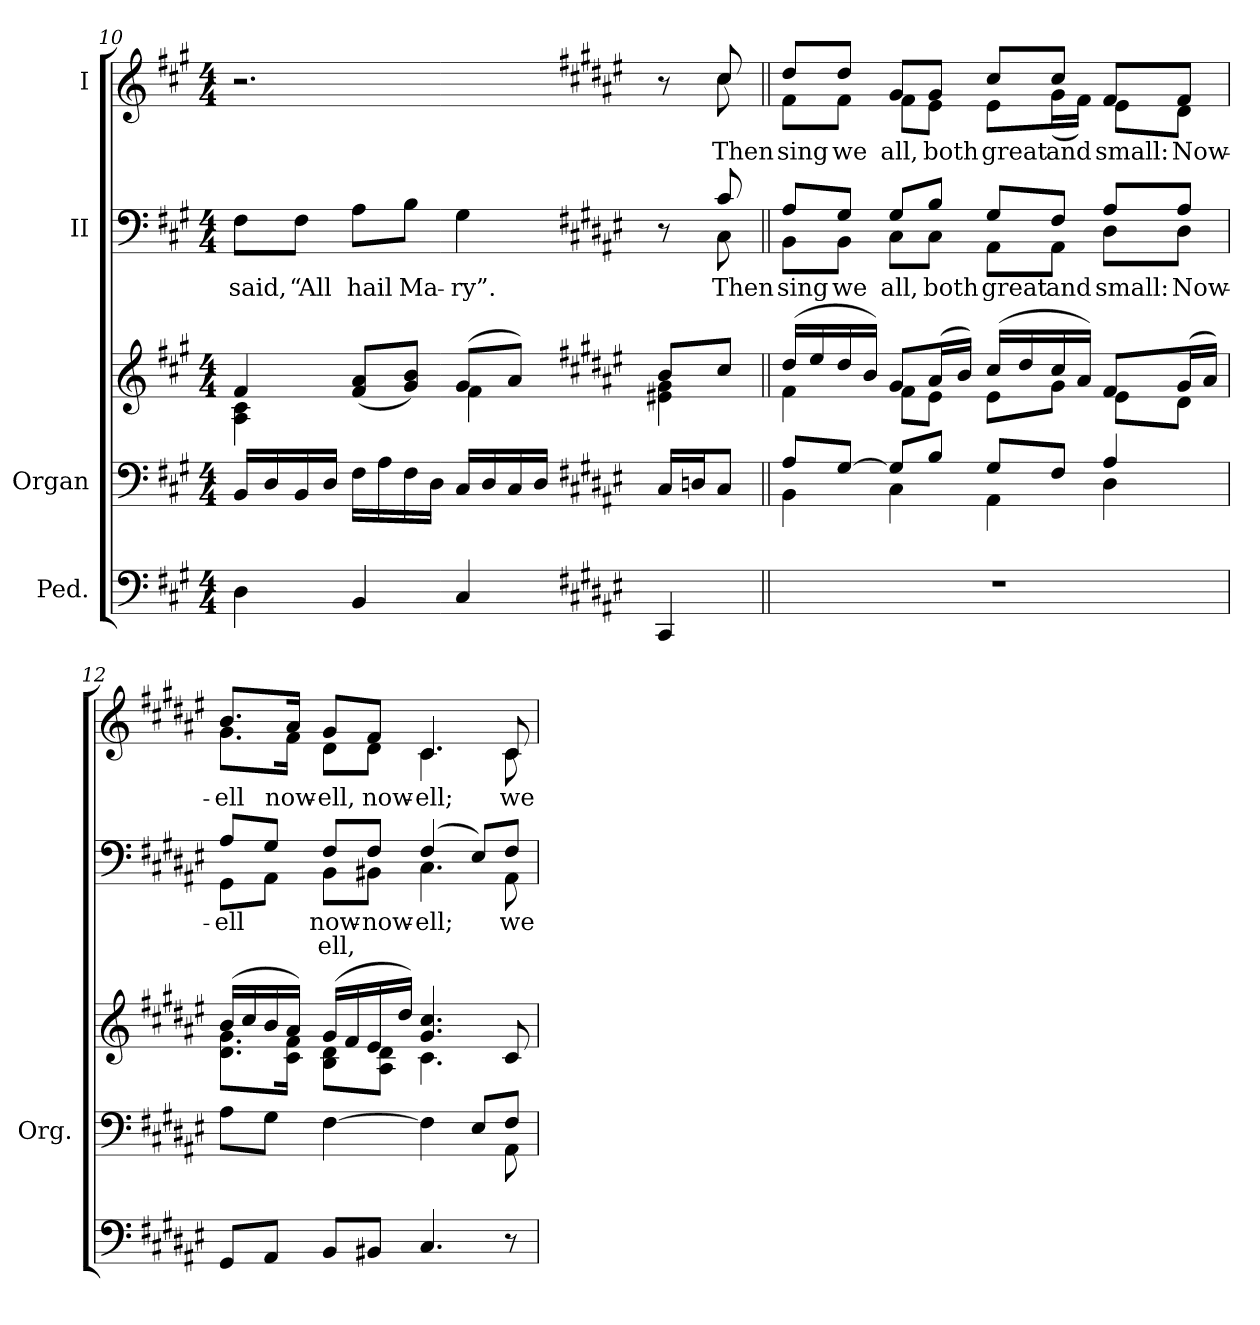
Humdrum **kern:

**kern	**kern	**kern	**kern	**text	**text	**kern	**text
*part4	*part3	*part3	*part2	*part2	*part2	*part1	*part1
*staff5	*staff4	*staff3	*staff2	*staff2	*staff2	*staff1	*staff1
*I"Ped.	*I"Organ	*	*I"II	*	*	*I"I	*
*	*I'Org.	*	*	*	*	*	*
*clefF4	*clefF4	*clefG2	*clefF4	*	*	*clefG2	*
*k[f#c#g#]	*k[f#c#g#]	*k[f#c#g#]	*k[f#c#g#]	*	*	*k[f#c#g#]	*
*A:	*A:	*A:	*A:	*	*	*A:	*
*M4/4	*M4/4	*M4/4	*M4/4	*	*	*M4/4	*
=10	=10	=10	=10	=10	=10	=10	=10
*	*	*^	*	*	*	*	*
!	!	!	!	!	!LO:LY:b:color=#000000	!	!	!
*	*	*	*	*^	*	*	*^	*
4Di\	16BBi/LL	4f#i/	4Ai\ 4c#i	8F#i\L	2..ryy	said,	.	2.r	2..ryy	.
.	16Di/	.	.	.	.	.	.	.	.	.
!	!	!	!	!	!	!LO:LY:b:color=#000000	!	!	!	!
.	16BBi/	.	.	8F#i\J	.	“All	.	.	.	.
.	16Di/JJ	.	.	.	.	.	.	.	.	.
!	!	!	!	!	!	!LO:LY:b:color=#000000	!	!	!	!
4BBi/	16F#i\LL	(8f#i/ 8aiL	4ryy	8Ai\L	.	hail	.	.	.	.
.	16Ai\	.	.	.	.	.	.	.	.	.
!	!	!	!	!	!	!LO:LY:b:color=#000000	!	!	!	!
.	16F#i\	8g#i/ 8biJ)	.	8Bi\J	.	Ma-	.	.	.	.
.	16Di\JJ	.	.	.	.	.	.	.	.	.
!	!	!	!	!	!	!LO:LY:b:color=#000000	!	!	!	!
4C#i/	16C#i/LL	(8g#i/L	4f#i\	4G#i\	.	-ry”.	.	.	.	.
.	16Di/	.	.	.	.	.	.	.	.	.
.	16C#i/	8ai/J)	.	.	.	.	.	.	.	.
.	16Di/JJ	.	.	.	.	.	.	.	.	.
*k[f#c#g#d#a#e#]	*k[f#c#g#d#a#e#]	*k[f#c#g#d#a#e#]	*	*k[f#c#g#d#a#e#]	*	*	*	*k[f#c#g#d#a#e#]	*	*
*F#:	*F#:	*F#:	*	*F#:	*	*	*	*F#:	*	*
4CC#i/	16C#i/LL	8bi/L	4e#Xi\ 4g#i	8r	.	.	.	8r	.	.
.	16Dni/J	.	.	.	.	.	.	.	.	.
!	!	!	!	!	!	!LO:LY:b:color=#000000	!	!	!	!
!	!	!	!	!	!	!	!	!	!	!LO:LY:b:color=#000000
.	8C#i/J	8cc#i/J	.	8c#i/	8C#i\	Then	.	8cc#i/	8cc#i\	Then
!!LO:LB:g=z	!!
=11||	=11||	=11||	=11||	=11||	=11||	=11||	=11||	=11||	=11||	=11||
*	*^	*	*	*	*	*	*	*	*	*
!	!	!	!	!	!	!	!LO:LY:b:color=#000000	!	!	!	!
!	!	!	!	!	!	!	!	!	!	!	!LO:LY:b:color=#000000
1r	8A#i/L	4BBi\	(16dd#i/LL	4f#i\	8A#i/L	8BBi\L	sing	.	8dd#i/L	8f#i\L	sing
.	.	.	16ee#i/	.	.	.	.	.	.	.	.
!	!	!	!	!	!	!	!LO:LY:b:color=#000000	!	!	!	!
!	!	!	!	!	!	!	!	!	!	!	!LO:LY:b:color=#000000
.	[8G#i/J	.	16dd#i/	.	8G#i/J	8BBi\J	we	.	8dd#i/J	8f#i\J	we
.	.	.	16bi/JJ)	.	.	.	.	.	.	.	.
!	!	!	!	!	!	!	!LO:LY:b:color=#000000	!	!	!	!
!	!	!	!	!	!	!	!	!	!	!	!LO:LY:b:color=#000000
.	8G#i/L]	4C#i\	8g#i/L	8f#i\L	8G#i/L	8C#i\L	all,	.	8g#i/L	8f#i\L	all,
!	!	!	!	!	!	!	!LO:LY:b:color=#000000	!	!	!	!
!	!	!	!	!	!	!	!	!	!	!	!LO:LY:b:color=#000000
.	8Bi/J	.	(16a#i/L	8e#i\J	8Bi/J	8C#i\J	both	.	8g#i/J	8e#i\J	both
.	.	.	16bi/JJ)	.	.	.	.	.	.	.	.
!	!	!	!	!	!	!	!LO:LY:b:color=#000000	!	!	!	!
!	!	!	!	!	!	!	!	!	!	!	!LO:LY:b:color=#000000
.	8G#i/L	4AA#i\	(16cc#i/LL	8e#i\L	8G#i/L	8AA#i\L	great	.	8cc#i/L	8e#i\L	great
.	.	.	16dd#i/	.	.	.	.	.	.	.	.
!	!	!	!	!	!	!	!LO:LY:b:color=#000000	!	!	!	!
!	!	!	!	!	!	!	!	!	!	!	!LO:LY:b:color=#000000
.	8F#i/J	.	16cc#i/	8g#i\J	8F#i/J	8AA#i\J	and	.	8cc#i/J	(16g#i\L	and
.	.	.	16a#i/JJ)	.	.	.	.	.	.	16f#i\JJ)	.
!	!	!	!	!	!	!	!LO:LY:b:color=#000000	!	!	!	!
!	!	!	!	!	!	!	!	!	!	!	!LO:LY:b:color=#000000
.	4A#i/	4D#i\	8f#i/L	8e#i\L	8A#i/L	8D#i\L	small:	.	8f#i/L	8e#i\L	small:
!	!	!	!	!	!	!	!LO:LY:b:color=#000000	!	!	!	!
!	!	!	!	!	!	!	!	!	!	!	!LO:LY:b:color=#000000
.	.	.	(16g#i/L	8d#i\J	8A#i/J	8D#i\J	Now-	.	8f#i/J	8d#i\J	Now-
.	.	.	16a#i/JJ)	.	.	.	.	.	.	.	.
=12	=12	=12	=12	=12	=12	=12	=12	=12	=12	=12	=12
!	!	!	!	!	!	!	!LO:LY:b:color=#000000	!	!	!	!
!	!	!	!	!	!	!	!	!	!	!	!LO:LY:b:color=#000000
8GG#i/L	8A#i\L	2..ryy	(16bi/LL	8.d#i\ 8.g#iL	8A#i/L	8GG#i\L	-ell	.	8.bi/L	8.g#i\L	-ell
.	.	.	16cc#i/	.	.	.	.	.	.	.	.
8AA#i/J	8G#i\J	.	16bi/	.	8G#i/J	8AA#i\J	.	.	.	.	.
!	!	!	!	!	!	!	!	!	!	!	!LO:LY:b:color=#000000
.	.	.	16a#i/JJ)	16c#i\ 16f#iJk	.	.	.	.	16a#i/Jk	16f#i\Jk	now-
!	!	!	!	!	!	!	!LO:LY:b:color=#000000	!LO:LY:b:color=#000000	!	!	!
!	!	!	!	!	!	!	!	!	!	!	!LO:LY:b:color=#000000
8BBi/L	[4F#i\	.	(16g#i/LL	8Bi\ 8d#iL	8F#i/L	8BBi\L	now-	-ell,	8g#i/L	8d#i\L	-ell,
.	.	.	16f#i/	.	.	.	.	.	.	.	.
!	!	!	!	!	!	!	!LO:LY:b:color=#000000	!	!	!	!
!	!	!	!	!	!	!	!	!	!	!	!LO:LY:b:color=#000000
8BB#Xi/J	.	.	16e#i/	8A#i\ 8d#iJ	8F#i/J	8BB#Xi\J	now-	.	8f#i/J	8d#i\J	now-
.	.	.	16dd#i/JJ)	.	.	.	.	.	.	.	.
!	!	!	!	!	!	!	!LO:LY:b:color=#000000	!	!	!	!
!	!	!	!	!	!	!	!	!	!	!	!LO:LY:b:color=#000000
4.C#i/	4F#i\]	.	4.g#i/ 4.cc#i	4.c#i\	(4F#i/	4.C#i\	-ell;	.	4.c#i/	4.c#i\	-ell;
.	8E#i/L	.	.	.	8E#i/L)	.	.	.	.	.	.
!	!	!	!	!	!	!	!LO:LY:b:color=#000000	!	!	!	!
!	!	!	!	!	!	!	!	!	!	!	!LO:LY:b:color=#000000
8r	8F#i/J	8AA#i\	8c#i/	8ryy	8F#i/J	8AA#i\	we	.	8c#i/	8c#i\	we
*	*v	*v	*	*	*v	*v	*	*	*v	*v	*
*	*	*v	*v	*	*	*	*	*
=	=	=	=	=	=	=	=
*-	*-	*-	*-	*-	*-	*-	*-
